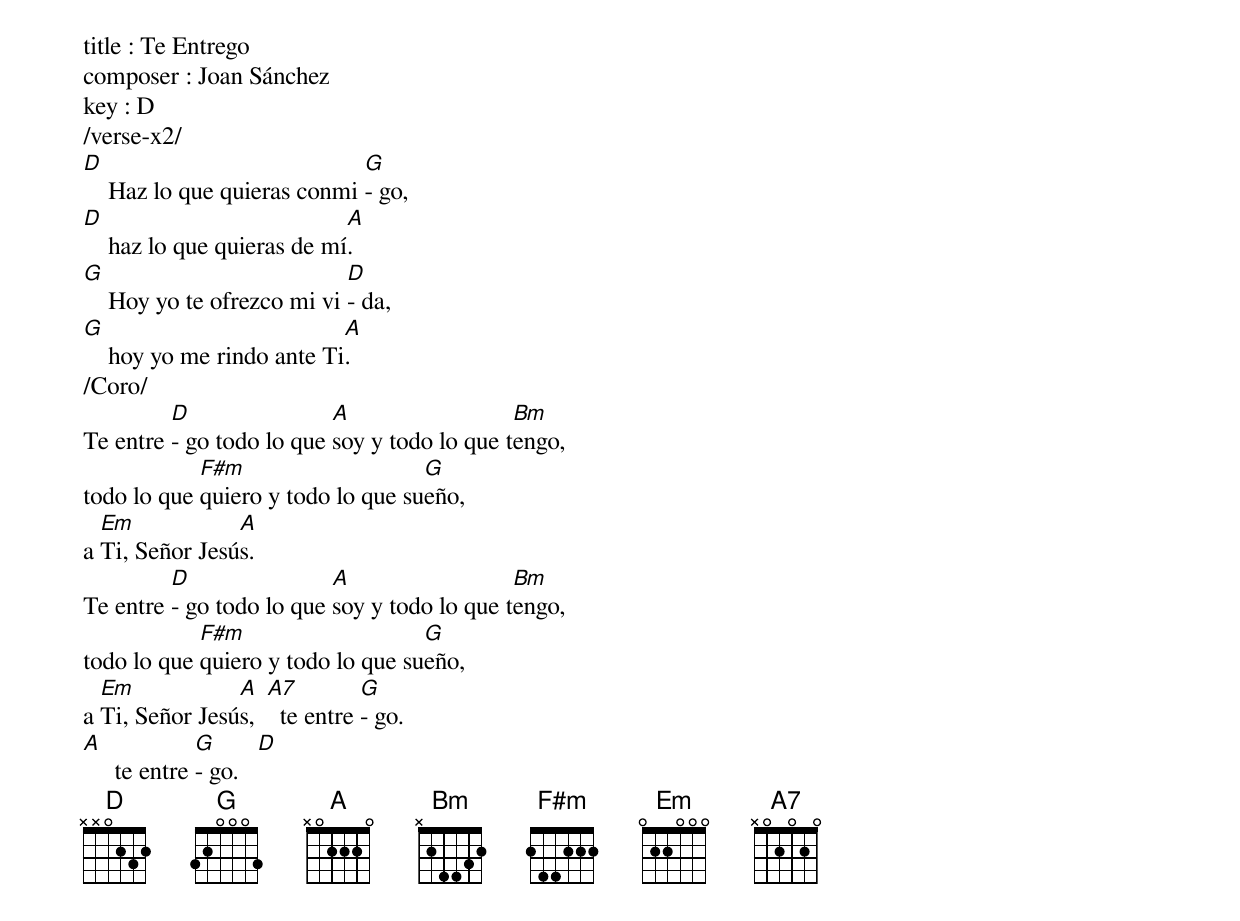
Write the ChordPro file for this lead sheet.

title : Te Entrego
composer : Joan Sánchez
key : D
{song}
/verse-x2/
[D]    Haz lo que quieras conmi [G]- go,
[D]    haz lo que quieras de mí[A].
[G]    Hoy yo te ofrezco mi vi [D]- da,
[G]    hoy yo me rindo ante Ti[A].
/Coro/
Te entre [D]- go todo lo que [A]soy y todo lo que t[Bm]engo,
todo lo que [F#m]quiero y todo lo que su[G]eño,
a [Em]Ti, Señor Jesú[A]s.
Te entre [D]- go todo lo que [A]soy y todo lo que t[Bm]engo,
todo lo que [F#m]quiero y todo lo que su[G]eño,
a [Em]Ti, Señor Jesú[A]s,  [A7]  te entre [G]- go.
[A]     te entre [G]- go.   [D]
